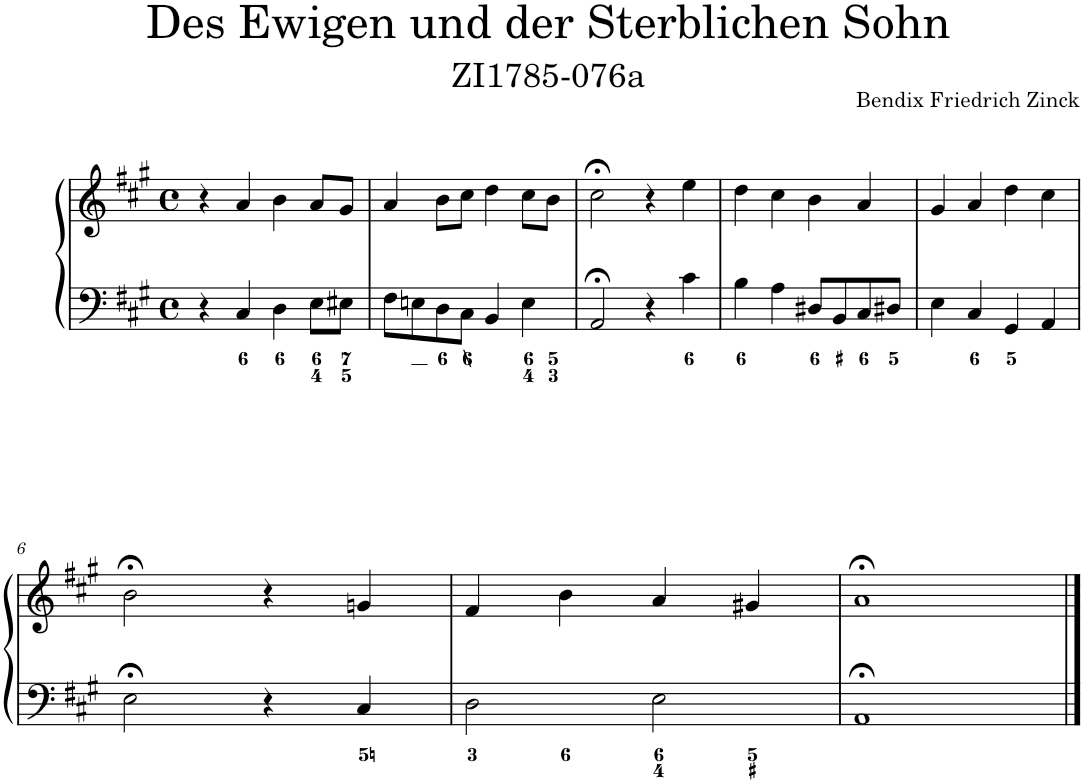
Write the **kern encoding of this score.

**kern	**kern
*part1	*part1
*staff2	*staff1
*I"Piano	*
*I'Pno.	*
*clefF4	*clefG2
*k[f#c#g#]	*k[f#c#g#]
*M4/4	*M4/4
*met(c)	*met(c)
=1	=1
4r	4r
4C#/	4a/
4D\	4b\
8E\L	8a/L
8E#X\J	8g#/J
=2	=2
8F#\L	4a/
8En\	.
8D\	8b\L
8C#\J	8cc#\J
4BB/	4dd\
4E\	8cc#\L
.	8b\J
=3	=3
2AA;</	2cc#;<\
4r	4r
4c#\	4ee\
=4	=4
4B\	4dd\
4A\	4cc#\
8D#X/L	4b\
8BB/	.
8C#/	4a/
8D#X/J	.
=5	=5
4E\	4g#/
4C#/	4a/
4GG#/	4dd\
4AA/	4cc#\
!!LO:LB:g=z
=6	=6
2E;<\	2b;<\
4r	4r
4C#/	4gn/
=7	=7
2D\	4f#/
.	4b\
2E\	4a/
.	4g#X/
=8	=8
1AA;<	1a;<
==	==
*-	*-
